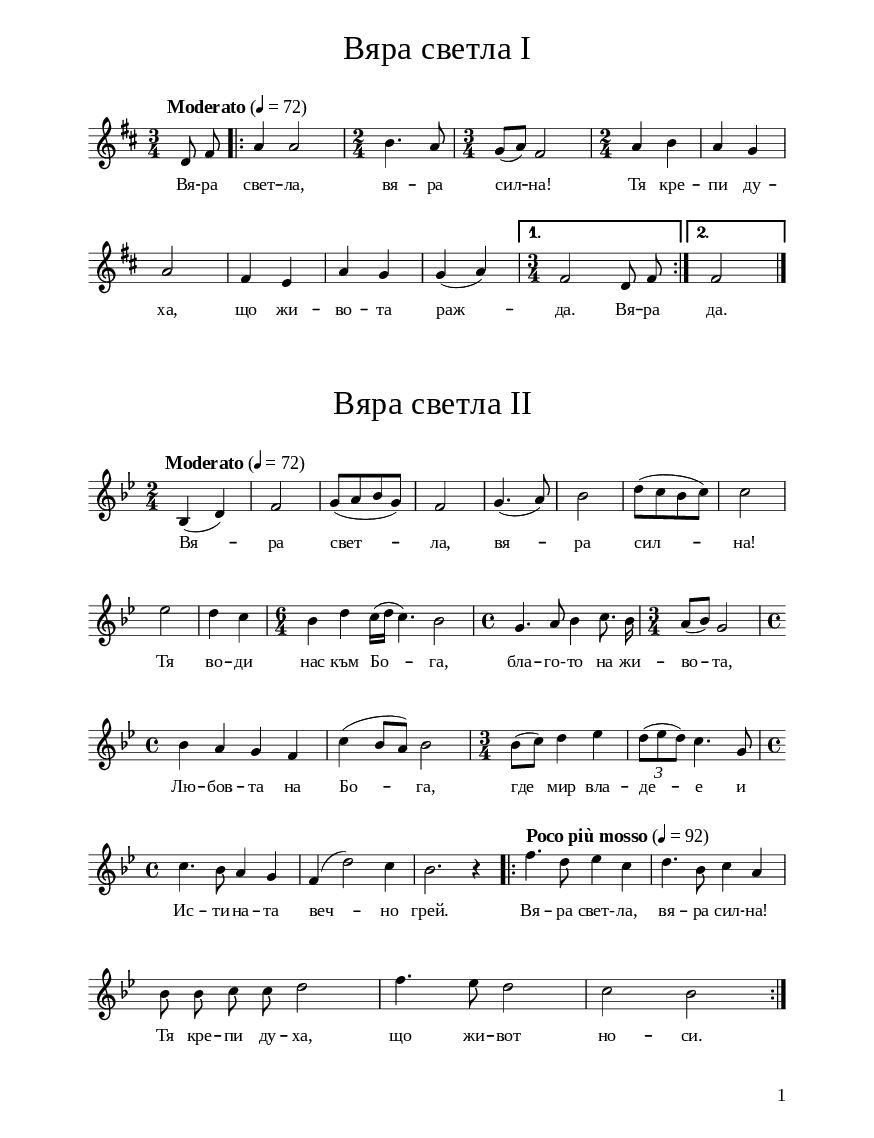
\version "2.24.2"

% include paper part and global functions
\include "include/globals.ily"

\bookpart {

  \label #'ref170_1
  \tocItem \markup "Вяра светла I "

  \include "include/bookpart-paper.ily"
  \score {
    \include "include/score-layout.ily"

    \new Voice \absolute {
      \clef treble
      \key d \major
      \time 3/4
      \tempoFunc "Moderato" 4 "72"
      \override Staff.BarLine.gap = 0.5
      \autoBeamOff
      \partial 4
      d'8  fis'8 | \repeat volta 2 {
        a'4  % 2
        a'2 | % 3
        \time 2/4 b'4.  a'8 | \time 3/4 g'8 ( [  a'8 ])  % 4
        fis'2 | % 5
        \time 2/4 a'4 b'4  | % 6
        a'4  g'4 \break | % 7
        a'2 | % 8
        fis'4  e'4 | % 9
        a'4  g'4 |
        g'4 (  a'4 ) |
      }  % 11

      \alternative {
        {\time 3/4 fis'2 d'8 fis'8}
        { fis'2}
      }
      \bar "|."
    }

    \addlyrics {
      Вя -- ра свет --   ла,
      вя -- ра сил --   на! Тя кре -- пи ду -- ха, що жи -- во -- та раж -- да. Вя -- ра да.}
      \header {
        title = \titleFunc "Вяра светла I" "Vjara svetla I"
      }

      \midi{}

    } % score

    \label #'ref170_2
    \tocItem \markup "Вяра светла II "

    \include "include/bookpart-paper.ily"
    \score {
      \include "include/score-layout.ily"

      \new Voice \absolute {
        \clef treble
        \key bes \major
        \time 2/4
        \tempoFunc "Moderato" 4 "72"
        \autoBeamOff
        bes4 (  d'4 )  f'2 | % 2
        g'8 ( [  a'8  bes'8  g'8 ) ]  f'2
        | % 3
        g'4. (  a'8 )  bes'2 | % 4
        d''8 ( [  c''8  bes'8  c''8 ) ]
        c''2 \break | % 5
        es''2  d''4  c''4 | % 6
        \time 6/4  | % 6
        bes'4  d''4  c''16 ( [  d''16 ]
        c''4. )  bes'2 | % 7
        \time 4/4  | % 7
        g'4.  a'8  bes'4  c''8.
        bes'16  | % 8
        \time 3/4  | % 8
        a'8 ( [  bes'8 ) ]  g'2 | \break % 9
        \time 4/4  | % 9
        bes'4  a'4  g'4  f'4 |
        c''4 (  bes'8 [  a'8 ) ]  bes'2 | % 11
        \time 3/4  | % 11
        bes'8 ( [  c''8 ])   d''4  es''4
        | % 12
        \times 2/3  {
          d''8 ( [  es''8  d''8 ) ]
        }
        c''4.  g'8 | \break % 13
        \time 4/4  | % 13
        c''4.  bes'8  a'4  g'4 | % 14
        f'4 (  d''2 )  c''4 | % 15
        bes'2. r4
        \bar ".|:-||"

        | % 16
        \tempoFunc "Poco più mosso" 4 "92"

        f''4.  d''8  es''4  c''4 | % 17
        d''4.  bes'8  c''4  a'4 \break | % 18
        bes'8  bes'8  c''8  c''8
        d''2 | % 19
        f''4.  es''8  d''2 |
        c''2  bes'2
        \bar ":|."
      }

      \addlyrics {
        Вя -- ра свет --   ла,
        вя -- ра сил --   на!
        Тя во -- ди нас към Бо --
        га, бла -- "го-" -- то на жи -- во
        -- та, Лю -- бов -- та на Бо --
        га, где  мир вла -- де --
        е и Ис -- ти -- на -- та веч
        -- но грей. Вя -- ра "свет-" -- ла,
        вя -- ра сил -- на! Тя кре -- пи
        ду -- ха, що жи -- вот но -- си.}

        \header {
          title = \titleFunc "Вяра светла II " "Vjara svetla II "
        }

        \midi{}

      } % score




    } % bookpart

    % Più mosso
    %
